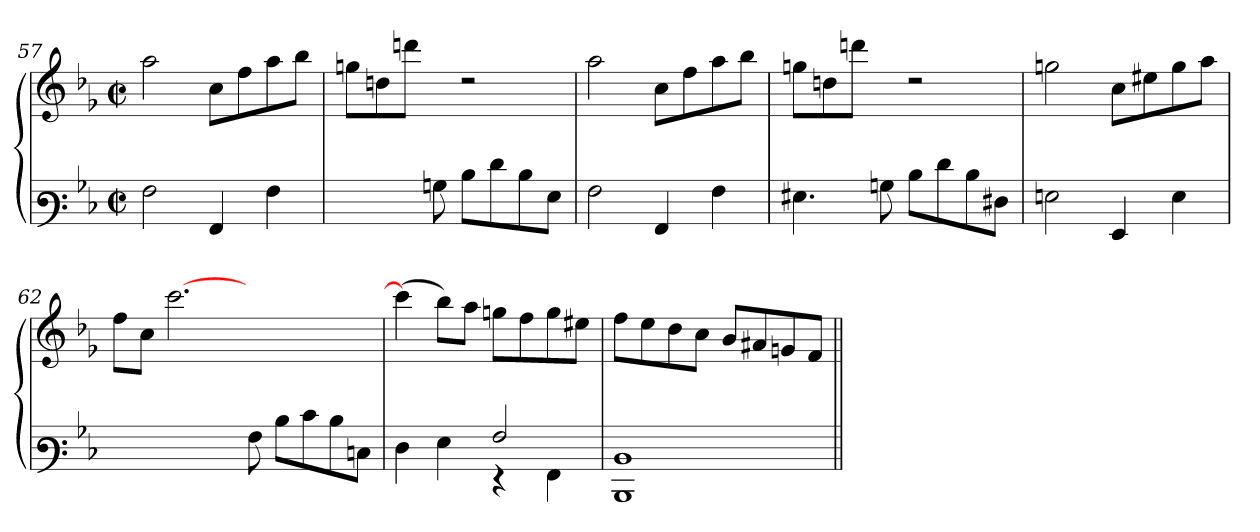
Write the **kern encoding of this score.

**kern	**kern
*part1	*part1
*staff2	*staff1
*clefF3	*clefG3
*k[b-e-]	*k[b-e-]
*M2/2	*M2/2
*met(c|)	*met(c|)
=57	=57
2A\	2ff\
4AA/	8a\L
.	8dd\
4A\	8ff\
.	8gg\J
=58	=58
*	*^
4.ryy	2ryy	8een\L
.	.	8bn\
.	.	8bbn\J
8Bn\	.	2ryy
8d\L	2rb	.
8f\	.	.
8d\	.	.
8G\J	.	8ryy
*	*v	*v
=59	=59
2A\	2ff\
4AA/	8a\L
.	8dd\
4A\	8ff\
.	8gg\J
=60	=60
4.G#X\	8een\L
.	8bn\
.	8bbn\J
8Bn\	8ryy
8d\L	2rcc
8f\	.
8d\	.
8F#X\J	.
=61	=61
2Gn\	2een\
4GG/	8a\L
.	8cc#X\
4G\	8ee\
.	8ff\J
=62	=62
1ryy	8dd\L
.	8a\J
.	[>2.aa\
8A\	2ryy
8d\L	.
8e-\	.
8d\	.
8En\J	8ryy
!!LO:LB:g=z
=63	=63
*^	*
4F\	2ryy	(>4aa\]
4G\	.	8gg\L)
.	.	8ff\J
2A/	4rGG	8een\L
.	.	8dd\
.	4AA\	8ee\
.	.	8cc#X\J
=64	=64	=64
1D	1DD	8dd\L
.	.	8cc\
.	.	8b-\
.	.	8a\J
.	.	8g/L
.	.	8f#X/
.	.	8en/
.	.	8d/J
*v	*v	*
=||	=||
*-	*-
